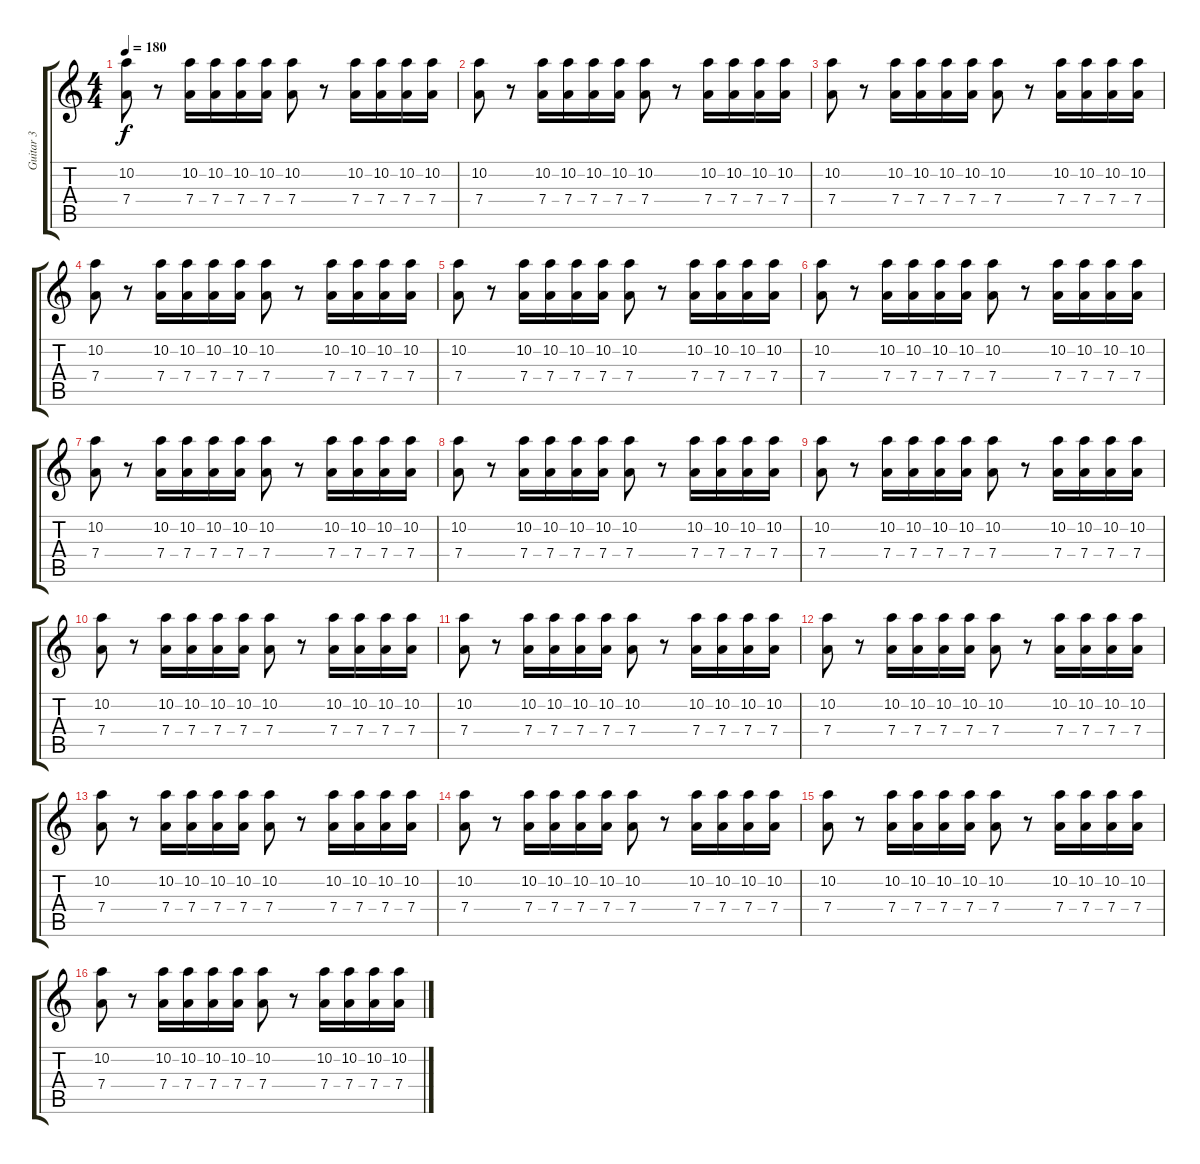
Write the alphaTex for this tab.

\track ("Guitar 3" "Guitar 3") {instrument distortionguitar}
\staff {score tabs}
\tuning (E4 B3 G3 D3 A2 E2) {hide}
\ts (4 4)
\tempo 180
\clef g2
\ks c
(10.2 7.4).8{dy f} r.8 (10.2 7.4).16 (10.2 7.4).16 (10.2 7.4).16 (10.2 7.4).16 (10.2 7.4).8 r.8 (10.2 7.4).16 (10.2 7.4).16 (10.2 7.4).16 (10.2 7.4).16 |
(10.2 7.4).8 r.8 (10.2 7.4).16 (10.2 7.4).16 (10.2 7.4).16 (10.2 7.4).16 (10.2 7.4).8 r.8 (10.2 7.4).16 (10.2 7.4).16 (10.2 7.4).16 (10.2 7.4).16 |
(10.2 7.4).8 r.8 (10.2 7.4).16 (10.2 7.4).16 (10.2 7.4).16 (10.2 7.4).16 (10.2 7.4).8 r.8 (10.2 7.4).16 (10.2 7.4).16 (10.2 7.4).16 (10.2 7.4).16 |
(10.2 7.4).8 r.8 (10.2 7.4).16 (10.2 7.4).16 (10.2 7.4).16 (10.2 7.4).16 (10.2 7.4).8 r.8 (10.2 7.4).16 (10.2 7.4).16 (10.2 7.4).16 (10.2 7.4).16 |
(10.2 7.4).8 r.8 (10.2 7.4).16 (10.2 7.4).16 (10.2 7.4).16 (10.2 7.4).16 (10.2 7.4).8 r.8 (10.2 7.4).16 (10.2 7.4).16 (10.2 7.4).16 (10.2 7.4).16 |
(10.2 7.4).8 r.8 (10.2 7.4).16 (10.2 7.4).16 (10.2 7.4).16 (10.2 7.4).16 (10.2 7.4).8 r.8 (10.2 7.4).16 (10.2 7.4).16 (10.2 7.4).16 (10.2 7.4).16 |
(10.2 7.4).8 r.8 (10.2 7.4).16 (10.2 7.4).16 (10.2 7.4).16 (10.2 7.4).16 (10.2 7.4).8 r.8 (10.2 7.4).16 (10.2 7.4).16 (10.2 7.4).16 (10.2 7.4).16 |
(10.2 7.4).8 r.8 (10.2 7.4).16 (10.2 7.4).16 (10.2 7.4).16 (10.2 7.4).16 (10.2 7.4).8 r.8 (10.2 7.4).16 (10.2 7.4).16 (10.2 7.4).16 (10.2 7.4).16 |
(10.2 7.4).8 r.8 (10.2 7.4).16 (10.2 7.4).16 (10.2 7.4).16 (10.2 7.4).16 (10.2 7.4).8 r.8 (10.2 7.4).16 (10.2 7.4).16 (10.2 7.4).16 (10.2 7.4).16 |
(10.2 7.4).8 r.8 (10.2 7.4).16 (10.2 7.4).16 (10.2 7.4).16 (10.2 7.4).16 (10.2 7.4).8 r.8 (10.2 7.4).16 (10.2 7.4).16 (10.2 7.4).16 (10.2 7.4).16 |
(10.2 7.4).8 r.8 (10.2 7.4).16 (10.2 7.4).16 (10.2 7.4).16 (10.2 7.4).16 (10.2 7.4).8 r.8 (10.2 7.4).16 (10.2 7.4).16 (10.2 7.4).16 (10.2 7.4).16 |
(10.2 7.4).8 r.8 (10.2 7.4).16 (10.2 7.4).16 (10.2 7.4).16 (10.2 7.4).16 (10.2 7.4).8 r.8 (10.2 7.4).16 (10.2 7.4).16 (10.2 7.4).16 (10.2 7.4).16 |
(10.2 7.4).8 r.8 (10.2 7.4).16 (10.2 7.4).16 (10.2 7.4).16 (10.2 7.4).16 (10.2 7.4).8 r.8 (10.2 7.4).16 (10.2 7.4).16 (10.2 7.4).16 (10.2 7.4).16 |
(10.2 7.4).8 r.8 (10.2 7.4).16 (10.2 7.4).16 (10.2 7.4).16 (10.2 7.4).16 (10.2 7.4).8 r.8 (10.2 7.4).16 (10.2 7.4).16 (10.2 7.4).16 (10.2 7.4).16 |
(10.2 7.4).8 r.8 (10.2 7.4).16 (10.2 7.4).16 (10.2 7.4).16 (10.2 7.4).16 (10.2 7.4).8 r.8 (10.2 7.4).16 (10.2 7.4).16 (10.2 7.4).16 (10.2 7.4).16 |
(10.2 7.4).8 r.8 (10.2 7.4).16 (10.2 7.4).16 (10.2 7.4).16 (10.2 7.4).16 (10.2 7.4).8 r.8 (10.2 7.4).16 (10.2 7.4).16 (10.2 7.4).16 (10.2 7.4).16
